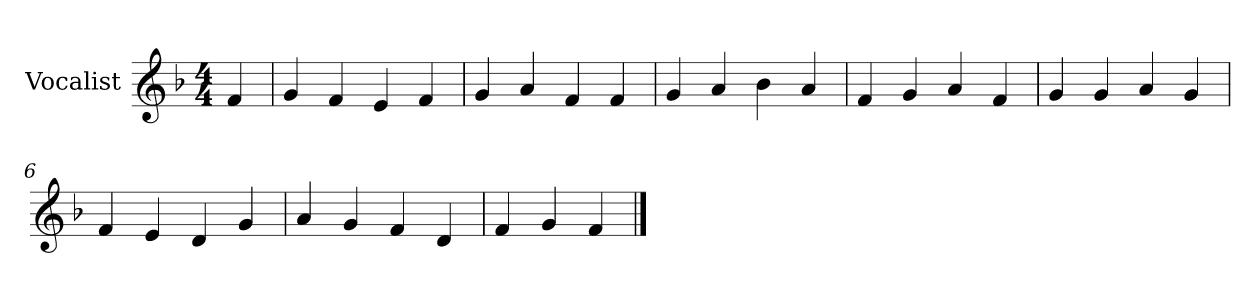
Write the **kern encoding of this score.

**kern
*part1
*staff1
*I"Vocalist
*k[b-]
*F:
*M4/4
=
4f
=1
4g
4f
4e
4f
=2
4g
4a
4f
4f
=3
4g
4a
4b-
4a
=4
4f
4g
4a
4f
=5
4g
4g
4a
4g
=6
4f
4e
4d
4g
=7
4a
4g
4f
4d
=8
4f
4g
4f
==
*-
